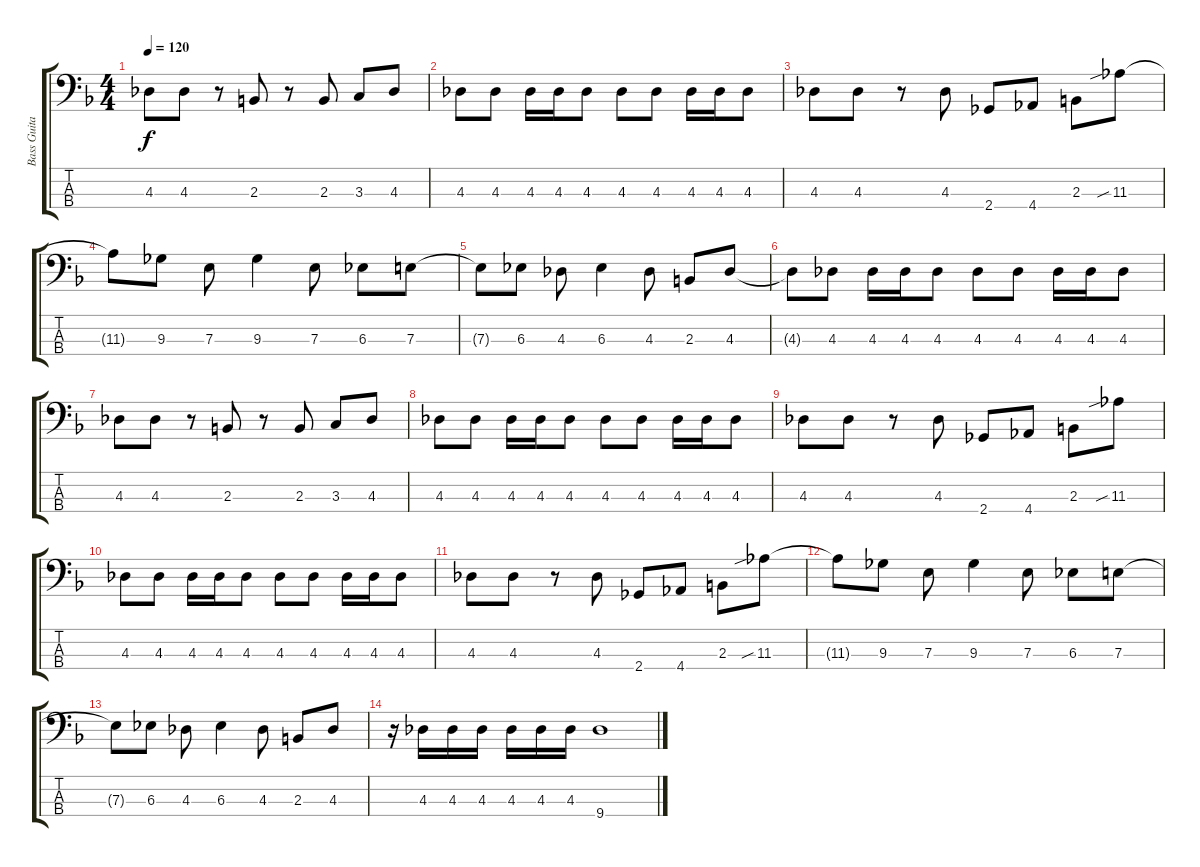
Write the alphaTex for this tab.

\track ("Bass Guitar" "Bass Guita") {instrument electricbassfinger}
\staff {score tabs}
\tuning (G2 D2 A1 E1) {hide}
\ts (4 4)
\tempo 120
\clef f4
\ks f
4.3.8{dy f} 4.3.8 r.8 2.3.8 r.8 2.3.8 3.3.8 4.3.8 |
4.3.8 4.3.8 4.3.16 4.3.16 4.3.8 4.3.8 4.3.8 4.3.16 4.3.16 4.3.8 |
4.3.8 4.3.8 r.8 4.3.8 2.4.8 4.4.8 2.3.8 11.3{sib}.8 |
11.3{t}.8 9.3.8 7.3.8 9.3.4 7.3.8 6.3.8 7.3.8 |
7.3{t}.8 6.3.8 4.3.8 6.3.4 4.3.8 2.3.8 4.3.8 |
4.3{t}.8 4.3.8 4.3.16 4.3.16 4.3.8 4.3.8 4.3.8 4.3.16 4.3.16 4.3.8 |
4.3.8 4.3.8 r.8 2.3.8 r.8 2.3.8 3.3.8 4.3.8 |
4.3.8 4.3.8 4.3.16 4.3.16 4.3.8 4.3.8 4.3.8 4.3.16 4.3.16 4.3.8 |
4.3.8 4.3.8 r.8 4.3.8 2.4.8 4.4.8 2.3.8 11.3{sib}.8 |
4.3.8 4.3.8 4.3.16 4.3.16 4.3.8 4.3.8 4.3.8 4.3.16 4.3.16 4.3.8 |
4.3.8 4.3.8 r.8 4.3.8 2.4.8 4.4.8 2.3.8 11.3{sib}.8 |
11.3{t}.8 9.3.8 7.3.8 9.3.4 7.3.8 6.3.8 7.3.8 |
7.3{t}.8 6.3.8 4.3.8 6.3.4 4.3.8 2.3.8 4.3.8 |
r.16 4.3.16 4.3.16 4.3.16 4.3.16 4.3.16 4.3.16 9.4.1
